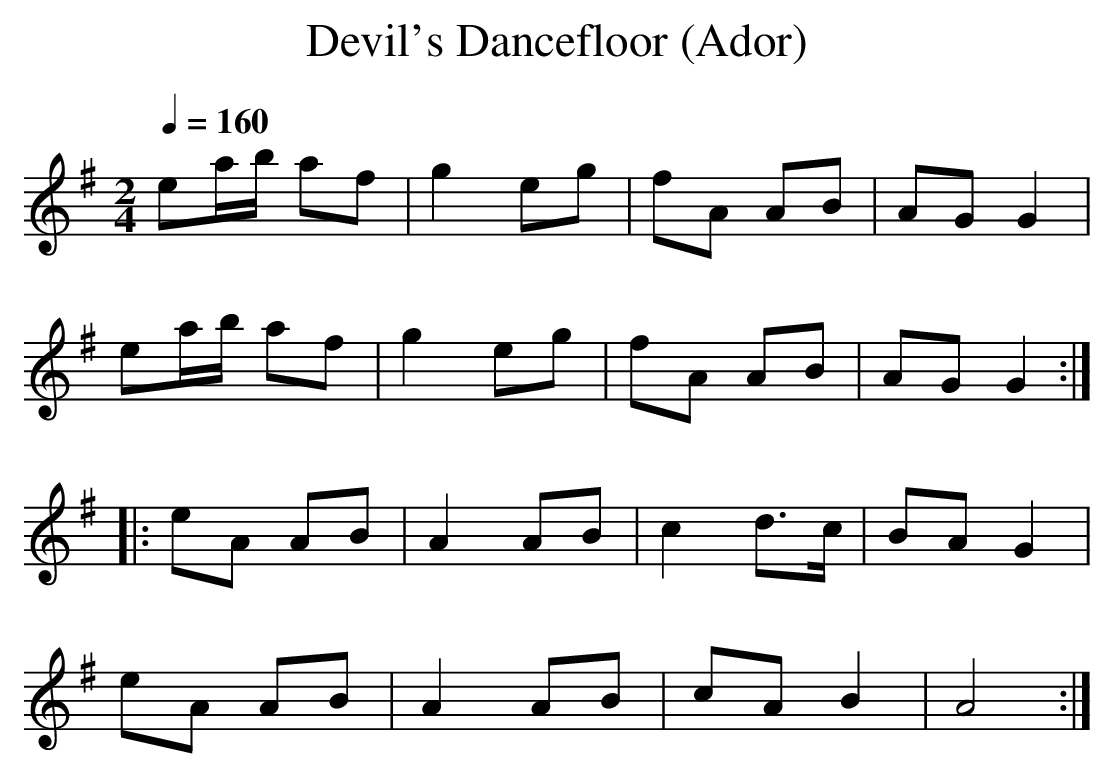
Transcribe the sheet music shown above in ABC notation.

X:1
T:Devil's Dancefloor (Ador)
Q:1/4=160
M:2/4
L:1/8
K:Ador
ea/b/ af|g2 eg|fA AB|AG G2|
ea/b/ af|g2 eg|fA AB|AG G2:|
|:eA AB|A2 AB|c2 d>c|BA G2|
eA AB|A2 AB|cA B2|A4:|
